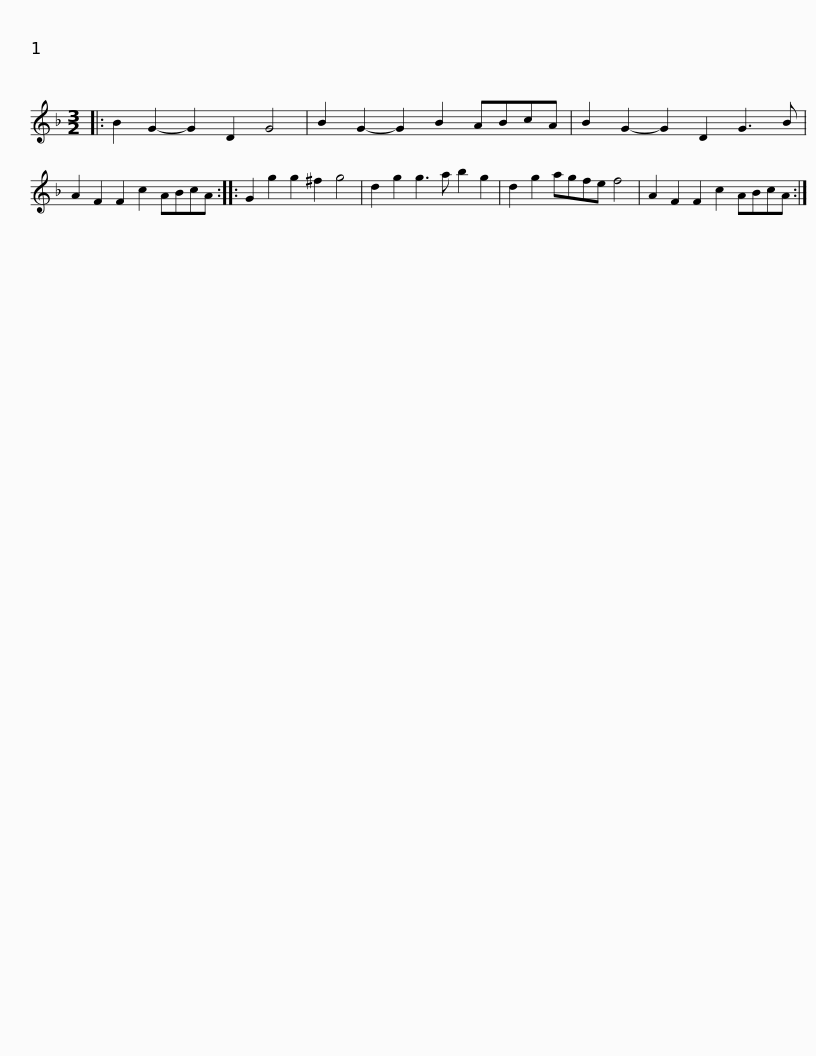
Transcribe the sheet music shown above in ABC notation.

X:1
L:1/8
M:3/2
I:linebreak $
K:F
V:1 treble
V:1
|: B2 G2- G2 D2 G4 | B2 G2- G2 B2 ABcA | B2 G2- G2 D2 G3 B | A2 F2 F2 c2 ABcA :: G2 g2 g2 ^f2 g4 |$ %5
 d2 g2 g3 a b2 g2 | d2 g2 agfe f4 | A2 F2 F2 c2 ABcA :| %8
